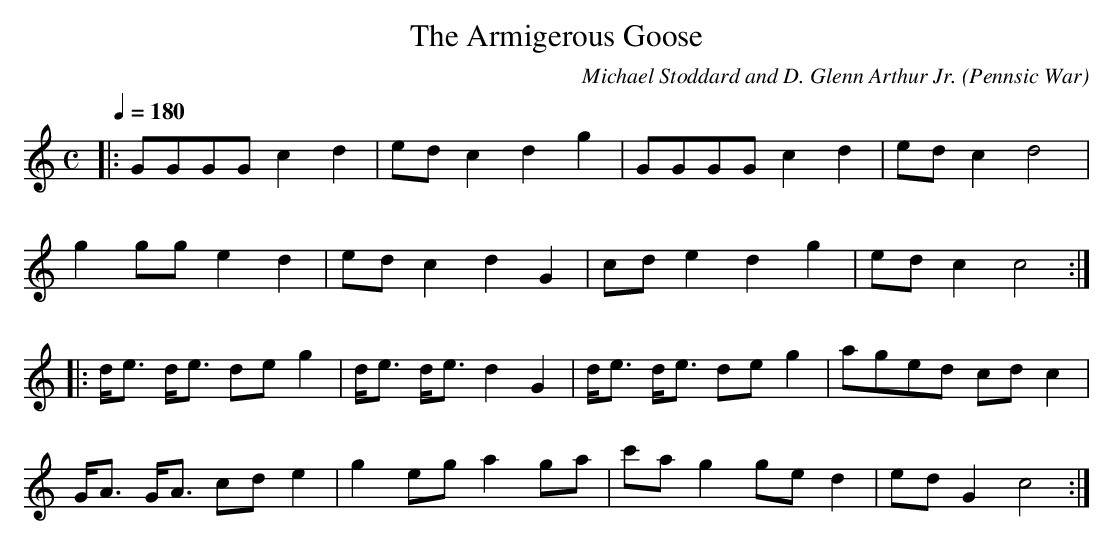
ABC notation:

X:1
T:The Armigerous Goose
C:Michael Stoddard and D. Glenn Arthur Jr.
O:Pennsic War
M:C
Q:1/4=180
L:1/8
K:C
|: GGGG c2 d2 | ed c2 d2 g2 | GGGG c2 d2 | ed c2 d4 |
   g2 gg e2 d2 | ed c2 d2 G2 | cd e2 d2 g2 | ed c2 c4 :|
|: d<e d<e de g2 | d<e d<e d2 G2 | d<e d<e de g2 | aged cd c2 |
   G<A G<A cd e2 | g2 eg a2 ga | c'a g2 ge d2 | ed G2 c4 :|
